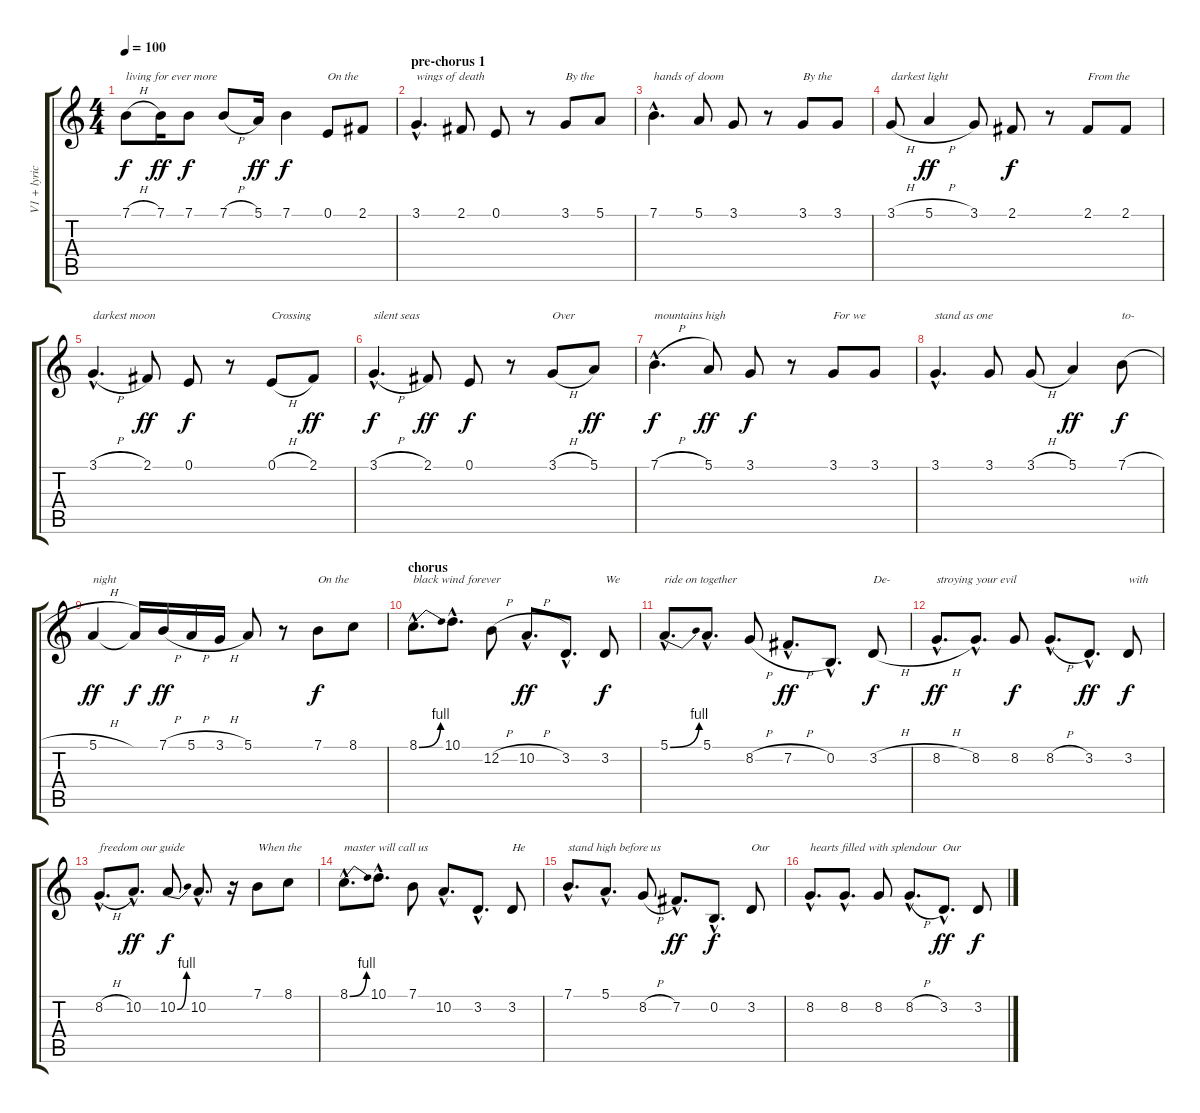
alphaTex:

\track ("V1 + lyrics" "V1 + lyric") {instrument frenchhorn}
\staff {score tabs}
\tuning (E4 B3 G3 D3 A2 E2) {hide}
\ts (4 4)
\tempo 100
\clef g2
\ks c
7.1{h}.8{txt "living for ever more" dy f} 7.1.16{dy ff} 7.1.8{dy f} 7.1{h}.8 5.1.16{dy ff} 7.1.4{dy f} 0.1.8{txt "On the"} 2.1.8 |
\section ("" "pre-chorus 1")
3.1{hac}.4{d txt "wings of death "} 2.1.8 0.1.8 r.8 3.1.8{txt "By the"} 5.1.8 |
7.1{hac}.4{d txt "hands of doom "} 5.1.8 3.1.8 r.8 3.1.8{txt "By the"} 3.1.8 |
3.1{h}.8{txt "darkest light "} 5.1{h}.4{dy ff} 3.1.8 2.1.8{dy f} r.8 2.1.8{txt "From the "} 2.1.8 |
3.1{h hac}.4{d txt "darkest moon"} 2.1.8{dy ff} 0.1.8{dy f} r.8 0.1{h}.8{txt "Crossing"} 2.1.8{dy ff} |
3.1{h hac}.4{d txt "silent seas " dy f} 2.1.8{dy ff} 0.1.8{dy f} r.8 3.1{h}.8{txt "Over"} 5.1.8{dy ff} |
7.1{h hac}.4{d txt "mountains high " dy f} 5.1.8{dy ff} 3.1.8{dy f} r.8 3.1.8{txt "For we"} 3.1.8 |
3.1{hac}.4{d txt "stand as one"} 3.1.8 3.1{h}.8 5.1.4{dy ff} 7.1{h}.8{txt "to-" dy f} |
5.1{h}.4{txt "night" dy ff} 5.1{t}.16{dy f} 7.1{h}.16{dy ff} 5.1{h}.16 3.1{h}.16 5.1.8 r.8 7.1.8{txt "On the" dy f} 8.1.8 |
\section ("" "chorus")
8.1{be (bend 0 0 60 4) hac}.8{d txt "black wind forever "} 10.1{hac}.8{d} 12.2{h}.8 10.2{h hac}.8{d dy ff} 3.2{hac}.8{d} 3.2.8{txt "We" dy f} |
5.1{be (bend 0 0 60 4) hac}.8{d txt "ride on together "} 5.1{hac}.8{d} 8.2{h}.8 7.2{h hac}.8{d dy ff} 0.2{hac}.8{d} 3.2{h}.8{txt "De-" dy f} |
8.2{h hac}.8{d txt "stroying your evil" dy ff} 8.2{hac}.8{d} 8.2.8{dy f} 8.2{h hac}.8{d} 3.2{hac}.8{d dy ff} 3.2.8{txt "with" dy f} |
8.2{h hac}.8{d txt "freedom our guide "} 10.2{hac}.8{d dy ff} 10.2{be (bend 0 0 60 4)}.8{dy f} 10.2{hac}.8{d} r.16 7.1.8{txt "When the"} 8.1.8 |
8.1{be (bend 0 0 60 4) hac}.8{d txt "master will call us "} 10.1{hac}.8{d} 7.1.8 10.2{hac}.8{d} 3.2{hac}.8{d} 3.2.8{txt "He"} |
7.1{hac}.8{d txt "stand high before us "} 5.1{hac}.8{d} 8.2{h}.8 7.2{hac}.8{d dy ff} 0.2{hac}.8{d dy f} 3.2.8{txt "Our"} |
8.2{hac}.8{d txt "hearts filled with splendour  Our"} 8.2{hac}.8{d} 8.2.8 8.2{h hac}.8{d} 3.2{hac}.8{d dy ff} 3.2.8{dy f}
